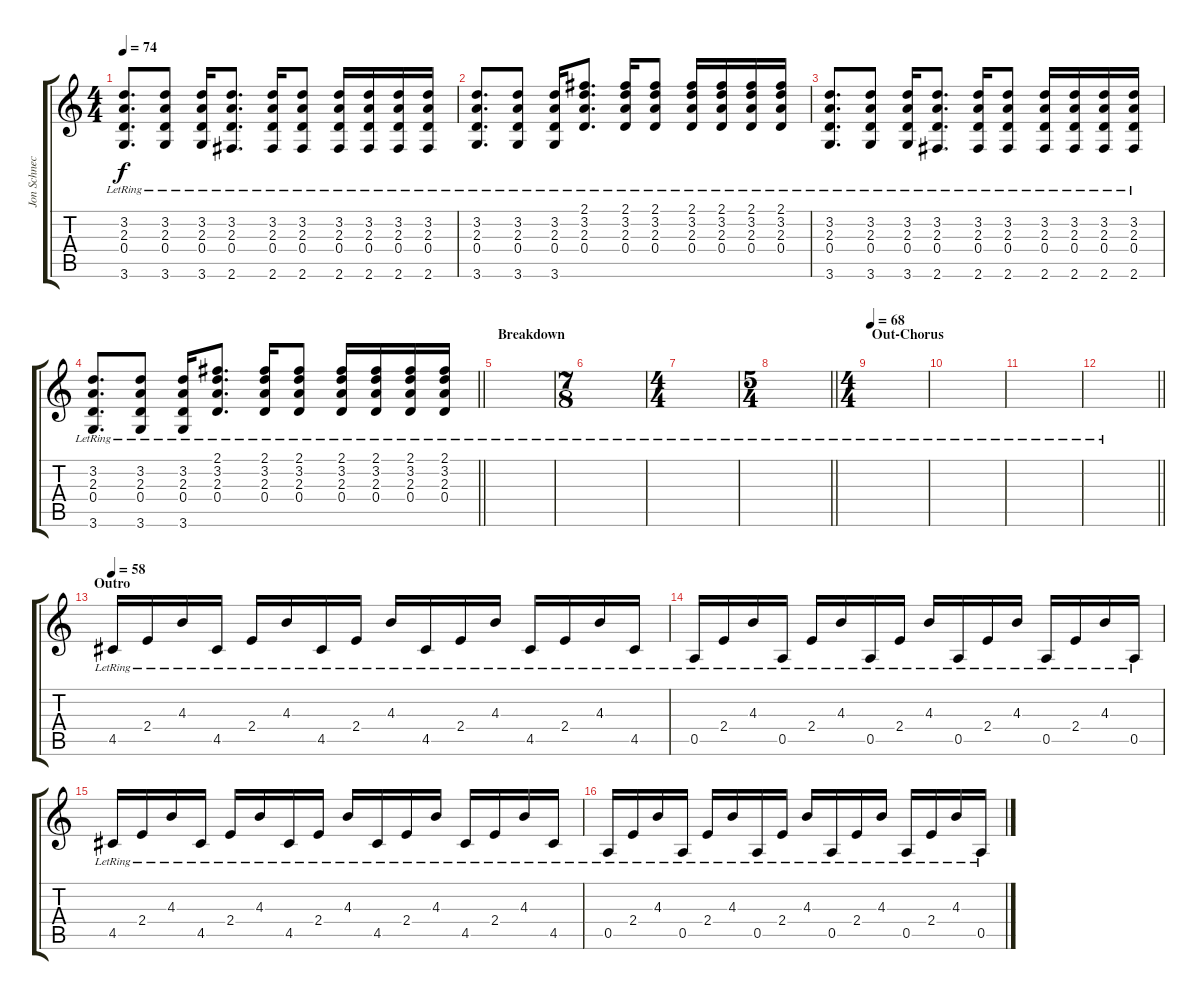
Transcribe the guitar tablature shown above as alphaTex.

\track ("Jon Schneck - Acoustic Guitar" "Jon Schnec") {instrument acousticguitarsteel}
\staff {score tabs}
\tuning (E4 B3 G3 D3 A2 E2) {hide}
\ts (4 4)
\tempo 74
\clef g2
\ks c
(3.2{lr} 2.3{lr} 0.4{lr} 3.6{lr}).8{d dy f} (3.2{lr} 2.3{lr} 0.4{lr} 3.6{lr}).8 (3.2{lr} 2.3{lr} 0.4{lr} 3.6{lr}).16 (3.2{lr} 2.3{lr} 0.4{lr} 2.6{lr}).8{d} (3.2{lr} 2.3{lr} 0.4{lr} 2.6{lr}).16 (3.2{lr} 2.3{lr} 0.4{lr} 2.6{lr}).8 (3.2{lr} 2.3{lr} 0.4{lr} 2.6{lr}).16 (3.2{lr} 2.3{lr} 0.4{lr} 2.6{lr}).16 (3.2{lr} 2.3{lr} 0.4{lr} 2.6{lr}).16 (3.2{lr} 2.3{lr} 0.4{lr} 2.6{lr}).16 |
(3.2{lr} 2.3{lr} 0.4{lr} 3.6{lr}).8{d} (3.2{lr} 2.3{lr} 0.4{lr} 3.6{lr}).8 (3.2{lr} 2.3{lr} 0.4{lr} 3.6{lr}).16 (2.1{lr} 3.2{lr} 2.3{lr} 0.4{lr}).8{d} (2.1{lr} 3.2{lr} 2.3{lr} 0.4{lr}).16 (2.1{lr} 3.2{lr} 2.3{lr} 0.4{lr}).8 (2.1{lr} 3.2{lr} 2.3{lr} 0.4{lr}).16 (2.1{lr} 3.2{lr} 2.3{lr} 0.4{lr}).16 (2.1{lr} 3.2{lr} 2.3{lr} 0.4{lr}).16 (2.1{lr} 3.2{lr} 2.3{lr} 0.4{lr}).16 |
(3.2{lr} 2.3{lr} 0.4{lr} 3.6{lr}).8{d} (3.2{lr} 2.3{lr} 0.4{lr} 3.6{lr}).8 (3.2{lr} 2.3{lr} 0.4{lr} 3.6{lr}).16 (3.2{lr} 2.3{lr} 0.4{lr} 2.6{lr}).8{d} (3.2{lr} 2.3{lr} 0.4{lr} 2.6{lr}).16 (3.2{lr} 2.3{lr} 0.4{lr} 2.6{lr}).8 (3.2{lr} 2.3{lr} 0.4{lr} 2.6{lr}).16 (3.2{lr} 2.3{lr} 0.4{lr} 2.6{lr}).16 (3.2{lr} 2.3{lr} 0.4{lr} 2.6{lr}).16 (3.2{lr} 2.3{lr} 0.4{lr} 2.6{lr}).16 |
\barLineRight lightlight
(3.2{lr} 2.3{lr} 0.4{lr} 3.6{lr}).8{d} (3.2{lr} 2.3{lr} 0.4{lr} 3.6{lr}).8 (3.2{lr} 2.3{lr} 0.4{lr} 3.6{lr}).16 (2.1{lr} 3.2{lr} 2.3{lr} 0.4{lr}).8{d} (2.1{lr} 3.2{lr} 2.3{lr} 0.4{lr}).16 (2.1{lr} 3.2{lr} 2.3{lr} 0.4{lr}).8 (2.1{lr} 3.2{lr} 2.3{lr} 0.4{lr}).16 (2.1{lr} 3.2{lr} 2.3{lr} 0.4{lr}).16 (2.1{lr} 3.2{lr} 2.3{lr} 0.4{lr}).16 (2.1{lr} 3.2{lr} 2.3{lr} 0.4{lr}).16 |
\section ("" "Breakdown")
|
\ts (7 8)
|
\ts (4 4)
|
\ts (5 4)
\barLineRight lightlight
|
\ts (4 4)
\section ("" "Out-Chorus")
\tempo 68
|
|
|
\barLineRight lightlight
|
\section ("" "Outro")
\tempo 58
4.5{lr}.16 2.4{lr}.16 4.3{lr}.16 4.5{lr}.16 2.4{lr}.16 4.3{lr}.16 4.5{lr}.16 2.4{lr}.16 4.3{lr}.16 4.5{lr}.16 2.4{lr}.16 4.3{lr}.16 4.5{lr}.16 2.4{lr}.16 4.3{lr}.16 4.5{lr}.16 |
0.5{lr}.16 2.4{lr}.16 4.3{lr}.16 0.5{lr}.16 2.4{lr}.16 4.3{lr}.16 0.5{lr}.16 2.4{lr}.16 4.3{lr}.16 0.5{lr}.16 2.4{lr}.16 4.3{lr}.16 0.5{lr}.16 2.4{lr}.16 4.3{lr}.16 0.5{lr}.16 |
4.5{lr}.16 2.4{lr}.16 4.3{lr}.16 4.5{lr}.16 2.4{lr}.16 4.3{lr}.16 4.5{lr}.16 2.4{lr}.16 4.3{lr}.16 4.5{lr}.16 2.4{lr}.16 4.3{lr}.16 4.5{lr}.16 2.4{lr}.16 4.3{lr}.16 4.5{lr}.16 |
0.5{lr}.16 2.4{lr}.16 4.3{lr}.16 0.5{lr}.16 2.4{lr}.16 4.3{lr}.16 0.5{lr}.16 2.4{lr}.16 4.3{lr}.16 0.5{lr}.16 2.4{lr}.16 4.3{lr}.16 0.5{lr}.16 2.4{lr}.16 4.3{lr}.16 0.5{lr}.16
